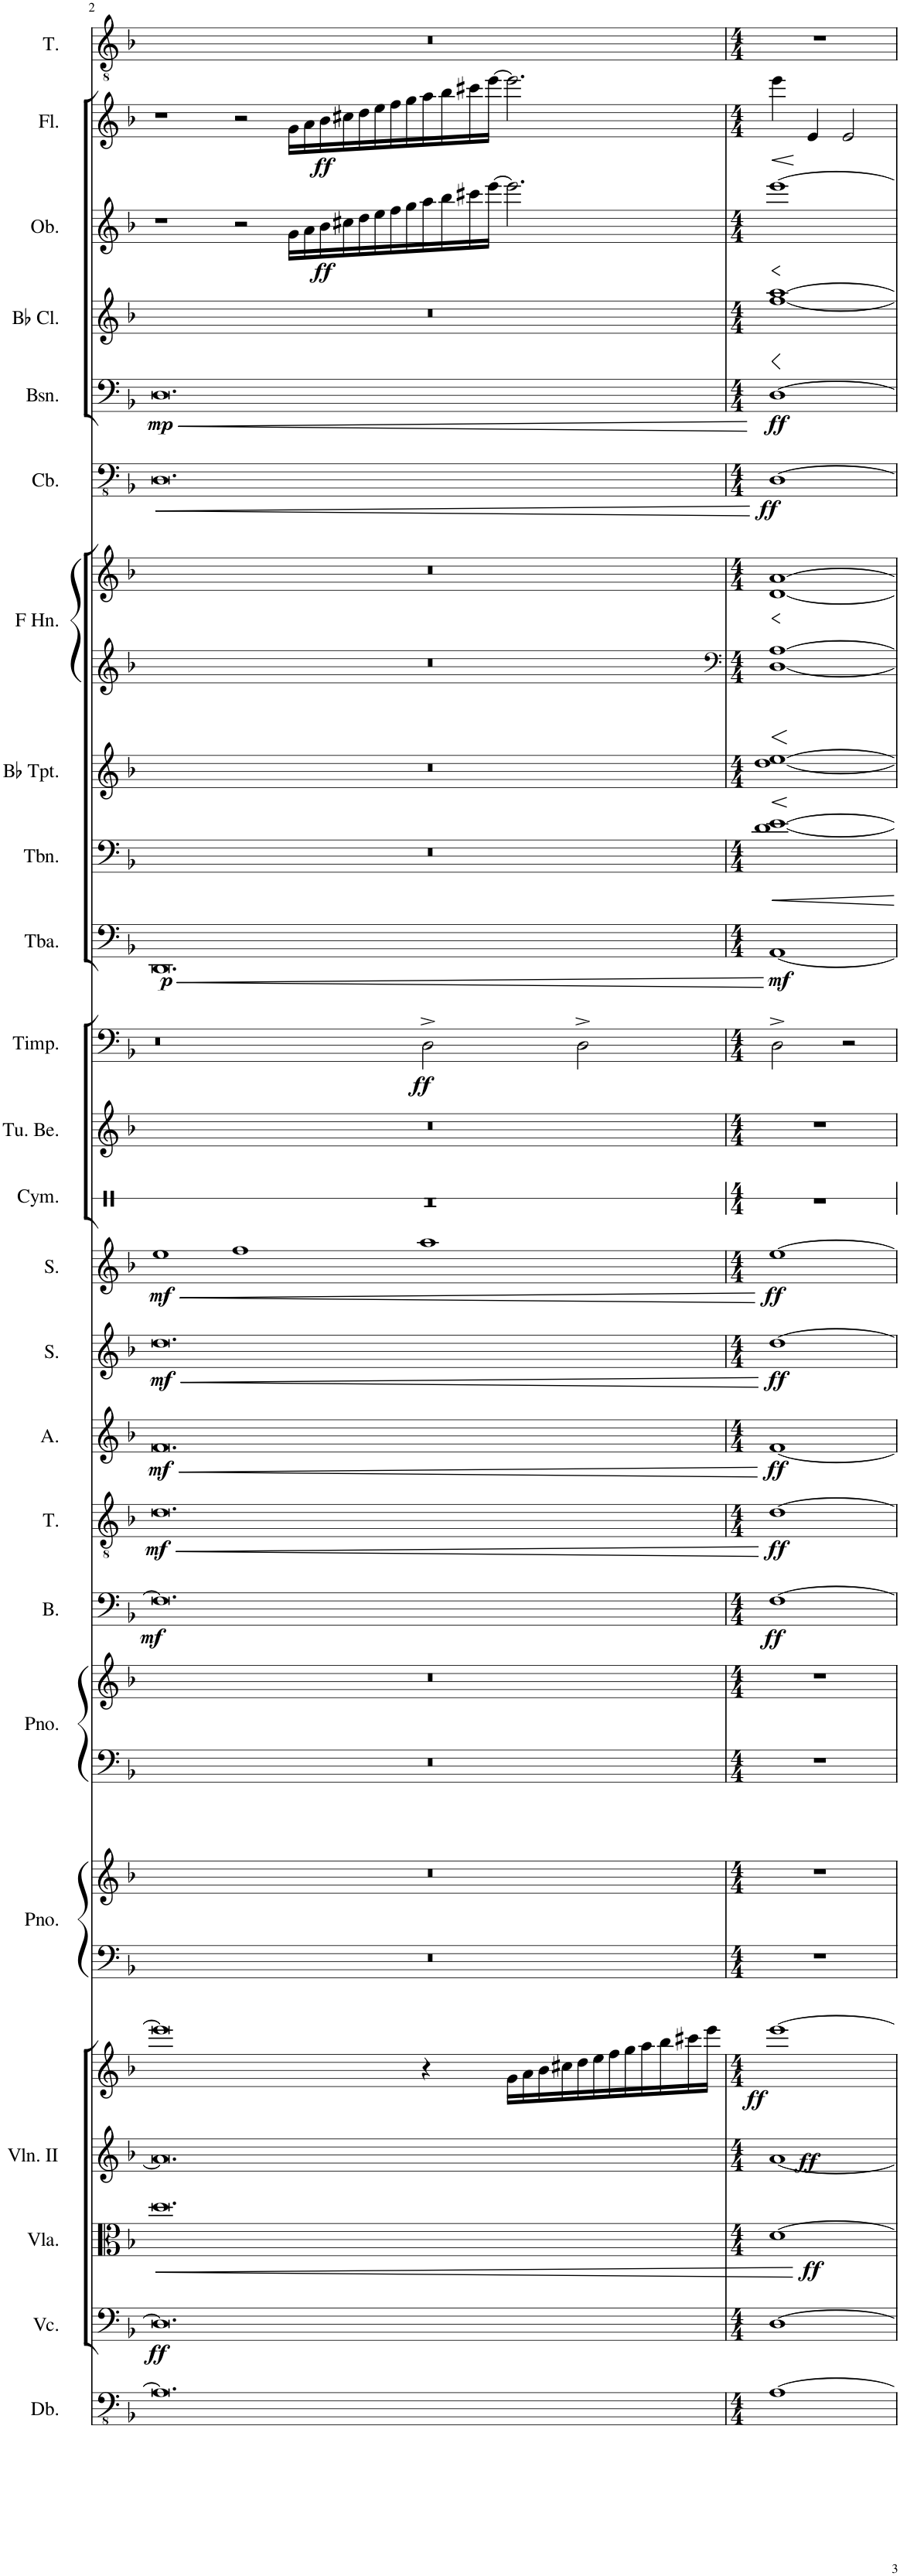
**kern	**kern	**dynam	**kern	**dynam	**kern	**dynam	**kern	**dynam	**kern	**kern	**kern	**kern	**kern	**dynam	**kern	**dynam	**kern	**dynam	**kern	**dynam	**kern	**dynam	**kern	**kern	**kern	**dynam	**kern	**dynam	**kern	**kern	**kern	**kern	**kern	**dynam	**kern	**dynam	**kern	**kern	**dynam	**kern	**dynam	**kern
*part25	*part24	*part24	*part23	*part23	*part22	*part22	*part21	*part21	*part20	*part20	*part19	*part19	*part18	*part18	*part17	*part17	*part16	*part16	*part15	*part15	*part14	*part14	*part13	*part12	*part11	*part11	*part10	*part10	*part9	*part8	*part7	*part7	*part6	*part6	*part5	*part5	*part4	*part3	*part3	*part2	*part2	*part1
*staff28	*staff27	*staff27	*staff26	*staff26	*staff25	*staff25	*staff24	*staff24	*staff23	*staff22	*staff21	*staff20	*staff19	*staff19	*staff18	*staff18	*staff17	*staff17	*staff16	*staff16	*staff15	*staff15	*staff14	*staff13	*staff12	*staff12	*staff11	*staff11	*staff10	*staff9	*staff8	*staff7	*staff6	*staff6	*staff5	*staff5	*staff4	*staff3	*staff3	*staff2	*staff2	*staff1
*I"Double Bass	*I"Violoncellos	*	*I"Violas	*	*I"Violins II	*	*I"Violins I	*	*I"Piano	*	*I"Piano	*	*I"Bass	*	*I"Tenor	*	*I"Alto	*	*I"Soprano	*	*I"Soprano	*	*I"Cymbal	*I"Tubular Bells	*I"Timpani	*	*I"Tuba	*	*I"Trombone	*I"Trumpets in Bb	*I"Horns in F	*	*I"Contrabasses	*	*I"Bassoons	*	*I"Clarinets in Bb	*I"Oboes	*	*I"Flutes	*	*I"Tenor
*I'Db.	*I'Vc.	*	*I'Vla.	*	*I'Vln. II	*	*	*	*I'Pno.	*	*I'Pno.	*	*I'B.	*	*I'T.	*	*I'A.	*	*I'S.	*	*I'S.	*	*I'Cym.	*I'Tu. Be.	*I'Timp.	*	*I'Tba.	*	*I'Tbn.	*	*	*	*I'Cb.	*	*I'Bsn.	*	*	*I'Ob.	*	*I'Fl.	*	*I'T.
!!LO:PB:g=z
*clefFv4	*clefF4	*	*clefC3	*	*clefG2	*	*clefG2	*	*clefF4	*clefG2	*clefF4	*clefG2	*clefF4	*	*clefGv2	*	*clefG2	*	*clefG2	*	*clefG2	*	*clefX	*clefG2	*clefF4	*	*clefF4	*	*clefF4	*clefG2	*clefG2	*clefG2	*clefFv4	*	*clefF4	*	*clefG2	*clefG2	*	*clefG2	*	*clefGv2
*ITrd7c12	*	*	*	*	*	*	*	*	*	*	*	*	*	*	*	*	*	*	*	*	*	*	*	*	*	*	*	*	*	*ITrd1c2	*ITrd4c7	*ITrd4c7	*ITrd7c12	*	*	*	*ITrd1c2	*	*	*	*	*
*k[b-]	*k[b-]	*	*k[b-]	*	*k[b-]	*	*k[b-]	*	*k[b-]	*k[b-]	*k[b-]	*k[b-]	*k[b-]	*	*k[b-]	*	*k[b-]	*	*k[b-]	*	*k[b-]	*	*k[]	*k[b-]	*k[b-]	*	*k[b-]	*	*k[b-]	*k[b-]	*k[b-]	*k[b-]	*k[b-]	*	*k[b-]	*	*k[b-]	*k[b-]	*	*k[b-]	*	*k[b-]
*M6/2	*M6/2	*	*M6/2	*	*M6/2	*	*M6/2	*	*M6/2	*M6/2	*M6/2	*M6/2	*M6/2	*	*M6/2	*	*M6/2	*	*M6/2	*	*M6/2	*	*M6/2	*M6/2	*M6/2	*	*M6/2	*	*M6/2	*M6/2	*M6/2	*M6/2	*M6/2	*	*M6/2	*	*M6/2	*M6/2	*	*M6/2	*	*M6/2
=2	=2	=2	=2	=2	=2	=2	=2	=2	=2	=2	=2	=2	=2	=2	=2	=2	=2	=2	=2	=2	=2	=2	=2	=2	=2	=2	=2	=2	=2	=2	=2	=2	=2	=2	=2	=2	=2	=2	=2	=2	=2	=2
!	!	!LO:DY:b	!	!LO:HP:b	!	!	!	!	!	!	!	!	!	!LO:DY:b	!	!LO:HP:b	!	!LO:HP:b	!	!LO:HP:b	!	!LO:HP:b	!	!	!	!	!	!LO:HP:b	!	!	!	!	!	!LO:HP:b	!	!LO:HP:b	!	!	!	!	!	!
!	!	!	!	!	!	!	!	!	!	!	!	!	!	!	!	!LO:DY:n=1:b	!	!LO:DY:n=1:b	!	!LO:DY:n=1:b	!	!LO:DY:n=1:b	!	!	!	!	!	!LO:DY:n=1:b	!	!	!	!	!	!	!	!LO:DY:n=1:b	!	!	!	!	!	!
0.AA]	0.D]	ff	0.dd	<	0.a]	.	0eee]	.	0.r	0.r	0.r	0.r	0.F]	mf	0.d	< mf	0.f	< mf	0.dd	< mf	1ee	< mf	0.r	0.r	0r	.	0.DD	< p	0.r	0.r	0.r	0.r	0.DD	<	0.D	< mp	0.r	1r	.	1r	.	0.r
.	.	.	.	.	.	.	.	.	.	.	.	.	.	.	.	.	.	.	.	.	1ff	.	.	.	.	.	.	.	.	.	.	.	.	.	.	.	.	2r	.	2r	.	.
.	.	.	.	.	.	.	.	.	.	.	.	.	.	.	.	.	.	.	.	.	.	.	.	.	.	.	.	.	.	.	.	.	.	.	.	.	.	16g\LL	.	16g\LL	.	.
.	.	.	.	.	.	.	.	.	.	.	.	.	.	.	.	.	.	.	.	.	.	.	.	.	.	.	.	.	.	.	.	.	.	.	.	.	.	16a\	.	16a\	.	.
!	!	!	!	!	!	!	!	!	!	!	!	!	!	!	!	!	!	!	!	!	!	!	!	!	!	!	!	!	!	!	!	!	!	!	!	!	!	!	!LO:DY:b	!	!LO:DY:b	!
.	.	.	.	.	.	.	.	.	.	.	.	.	.	.	.	.	.	.	.	.	.	.	.	.	.	.	.	.	.	.	.	.	.	.	.	.	.	16b-\	ff	16b-\	ff	.
.	.	.	.	.	.	.	.	.	.	.	.	.	.	.	.	.	.	.	.	.	.	.	.	.	.	.	.	.	.	.	.	.	.	.	.	.	.	16cc#X\	.	16cc#X\	.	.
.	.	.	.	.	.	.	.	.	.	.	.	.	.	.	.	.	.	.	.	.	.	.	.	.	.	.	.	.	.	.	.	.	.	.	.	.	.	16dd\	.	16dd\	.	.
.	.	.	.	.	.	.	.	.	.	.	.	.	.	.	.	.	.	.	.	.	.	.	.	.	.	.	.	.	.	.	.	.	.	.	.	.	.	16ee\	.	16ee\	.	.
.	.	.	.	.	.	.	.	.	.	.	.	.	.	.	.	.	.	.	.	.	.	.	.	.	.	.	.	.	.	.	.	.	.	.	.	.	.	16ff\	.	16ff\	.	.
.	.	.	.	.	.	.	.	.	.	.	.	.	.	.	.	.	.	.	.	.	.	.	.	.	.	.	.	.	.	.	.	.	.	.	.	.	.	16gg\	.	16gg\	.	.
!	!	!	!	!	!	!	!	!	!	!	!	!	!	!	!	!	!	!	!	!	!	!	!	!	!	!LO:DY:b	!	!	!	!	!	!	!	!	!	!	!	!	!	!	!	!
.	.	.	.	.	.	.	4r	.	.	.	.	.	.	.	.	.	.	.	.	.	1aa	.	.	.	2D^\	ff	.	.	.	.	.	.	.	.	.	.	.	16aa\	.	16aa\	.	.
.	.	.	.	.	.	.	.	.	.	.	.	.	.	.	.	.	.	.	.	.	.	.	.	.	.	.	.	.	.	.	.	.	.	.	.	.	.	16bb-\	.	16bb-\	.	.
.	.	.	.	.	.	.	.	.	.	.	.	.	.	.	.	.	.	.	.	.	.	.	.	.	.	.	.	.	.	.	.	.	.	.	.	.	.	16ccc#X\	.	16ccc#X\	.	.
.	.	.	.	.	.	.	.	.	.	.	.	.	.	.	.	.	.	.	.	.	.	.	.	.	.	.	.	.	.	.	.	.	.	.	.	.	.	[16eee\JJ	.	[16eee\JJ	.	.
.	.	.	.	.	.	.	16g\LL	.	.	.	.	.	.	.	.	.	.	.	.	.	.	.	.	.	.	.	.	.	.	.	.	.	.	.	.	.	.	2.eee\]	.	2.eee\]	.	.
.	.	.	.	.	.	.	16a\	.	.	.	.	.	.	.	.	.	.	.	.	.	.	.	.	.	.	.	.	.	.	.	.	.	.	.	.	.	.	.	.	.	.	.
.	.	.	.	.	.	.	16b-\	.	.	.	.	.	.	.	.	.	.	.	.	.	.	.	.	.	.	.	.	.	.	.	.	.	.	.	.	.	.	.	.	.	.	.
.	.	.	.	.	.	.	16cc#X\	.	.	.	.	.	.	.	.	.	.	.	.	.	.	.	.	.	.	.	.	.	.	.	.	.	.	.	.	.	.	.	.	.	.	.
.	.	.	.	.	.	.	16dd\	.	.	.	.	.	.	.	.	.	.	.	.	.	.	.	.	.	2D^\	.	.	.	.	.	.	.	.	.	.	.	.	.	.	.	.	.
.	.	.	.	.	.	.	16ee\	.	.	.	.	.	.	.	.	.	.	.	.	.	.	.	.	.	.	.	.	.	.	.	.	.	.	.	.	.	.	.	.	.	.	.
.	.	.	.	.	.	.	16ff\	.	.	.	.	.	.	.	.	.	.	.	.	.	.	.	.	.	.	.	.	.	.	.	.	.	.	.	.	.	.	.	.	.	.	.
.	.	.	.	.	.	.	16gg\	.	.	.	.	.	.	.	.	.	.	.	.	.	.	.	.	.	.	.	.	.	.	.	.	.	.	.	.	.	.	.	.	.	.	.
.	.	.	.	.	.	.	16aa\	.	.	.	.	.	.	.	.	.	.	.	.	.	.	.	.	.	.	.	.	.	.	.	.	.	.	.	.	.	.	.	.	.	.	.
.	.	.	.	.	.	.	16bb-\	.	.	.	.	.	.	.	.	.	.	.	.	.	.	.	.	.	.	.	.	.	.	.	.	.	.	.	.	.	.	.	.	.	.	.
.	.	.	.	.	.	.	16ccc#X\	.	.	.	.	.	.	.	.	.	.	.	.	.	.	.	.	.	.	.	.	.	.	.	.	.	.	.	.	.	.	.	.	.	.	.
.	.	.	.	.	.	.	16eee\JJ	.	.	.	.	.	.	.	.	.	.	.	.	.	.	.	.	.	.	.	.	.	.	.	.	.	.	.	.	.	.	.	.	.	.	.
.	.	.	.	[	.	.	.	.	.	.	.	.	.	.	.	[	.	[	.	[	.	[	.	.	.	.	.	[	.	.	.	.	.	[	.	[	.	.	.	.	.	.
=3	=3	=3	=3	=3	=3	=3	=3	=3	=3	=3	=3	=3	=3	=3	=3	=3	=3	=3	=3	=3	=3	=3	=3	=3	=3	=3	=3	=3	=3	=3	=3	=3	=3	=3	=3	=3	=3	=3	=3	=3	=3	=3
*	*	*	*	*	*	*	*	*	*	*	*	*	*	*	*	*	*	*	*	*	*	*	*	*	*	*	*	*	*	*	*clefF4	*	*	*	*	*	*	*	*	*	*	*
*M4/4	*M4/4	*	*M4/4	*	*M4/4	*	*M4/4	*	*M4/4	*M4/4	*M4/4	*M4/4	*M4/4	*	*M4/4	*	*M4/4	*	*M4/4	*	*M4/4	*	*M4/4	*M4/4	*M4/4	*	*M4/4	*	*M4/4	*M4/4	*M4/4	*M4/4	*M4/4	*	*M4/4	*	*M4/4	*M4/4	*	*M4/4	*	*M4/4
!	!	!	!	!LO:DY:b	!	!LO:DY:b	!	!LO:DY:b	!	!	!	!	!	!LO:DY:b	!	!LO:DY:b	!	!LO:DY:b	!	!LO:DY:b	!	!LO:DY:b	!	!	!	!	!	!LO:DY:b	!	!	!	!	!	!LO:DY:b	!	!LO:DY:b	!	!	!	!	!	!
[1AA	[1D	.	[1d	ff	[1a	ff	[1eee	ff	1r	1r	1r	1r	[1F	ff	[1d	ff	[1f	ff	[1dd	ff	[1ee	ff	1r	1r	2D^\	.	[1AA	mf	[1d [1e	[1dd [1ee	[1D [1A	[1d [1a	[1DD	ff	[1D	ff	[1ff [1aa	[1eee	.	4eee\	.	1r
.	.	.	.	.	.	.	.	.	.	.	.	.	.	.	.	.	.	.	.	.	.	.	.	.	.	.	.	.	.	.	.	.	.	.	.	.	.	.	.	4e/	.	.
.	.	.	.	.	.	.	.	.	.	.	.	.	.	.	.	.	.	.	.	.	.	.	.	.	2r	.	.	.	.	.	.	.	.	.	.	.	.	.	.	2e/	.	.
=	=	=	=	=	=	=	=	=	=	=	=	=	=	=	=	=	=	=	=	=	=	=	=	=	=	=	=	=	=	=	=	=	=	=	=	=	=	=	=	=	=	=
*-	*-	*-	*-	*-	*-	*-	*-	*-	*-	*-	*-	*-	*-	*-	*-	*-	*-	*-	*-	*-	*-	*-	*-	*-	*-	*-	*-	*-	*-	*-	*-	*-	*-	*-	*-	*-	*-	*-	*-	*-	*-	*-
